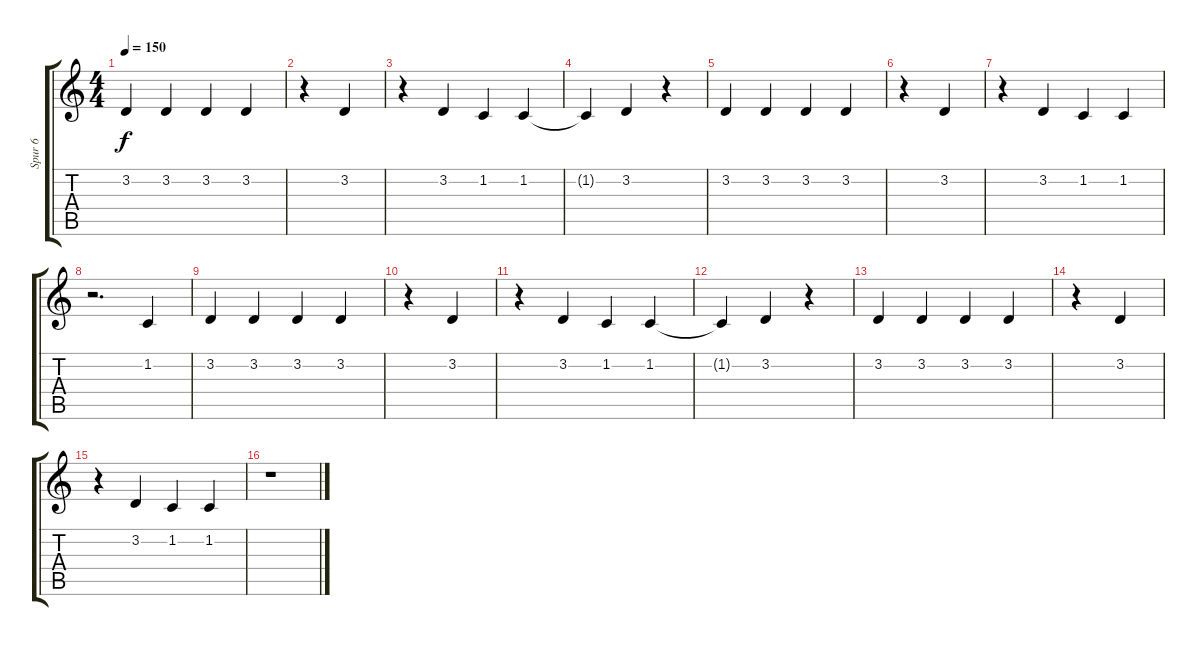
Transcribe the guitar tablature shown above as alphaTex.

\track ("Spur 6" "Spur 6") {instrument tenorsax}
\staff {score tabs}
\tuning (E4 B3 G3 D3 A2 E2) {hide}
\ts (4 4)
\tempo 150
\clef g2
\ks c
3.2.4{dy f} 3.2.4 3.2.4 3.2.4 |
r.4 3.2.4 |
r.4 3.2.4 1.2.4 1.2.4 |
1.2{t}.4 3.2.4 r.4 |
3.2.4 3.2.4 3.2.4 3.2.4 |
r.4 3.2.4 |
r.4 3.2.4 1.2.4 1.2.4 |
r.2{d} 1.2.4 |
3.2.4 3.2.4 3.2.4 3.2.4 |
r.4 3.2.4 |
r.4 3.2.4 1.2.4 1.2.4 |
1.2{t}.4 3.2.4 r.4 |
3.2.4 3.2.4 3.2.4 3.2.4 |
r.4 3.2.4 |
r.4 3.2.4 1.2.4 1.2.4 |
r.1
